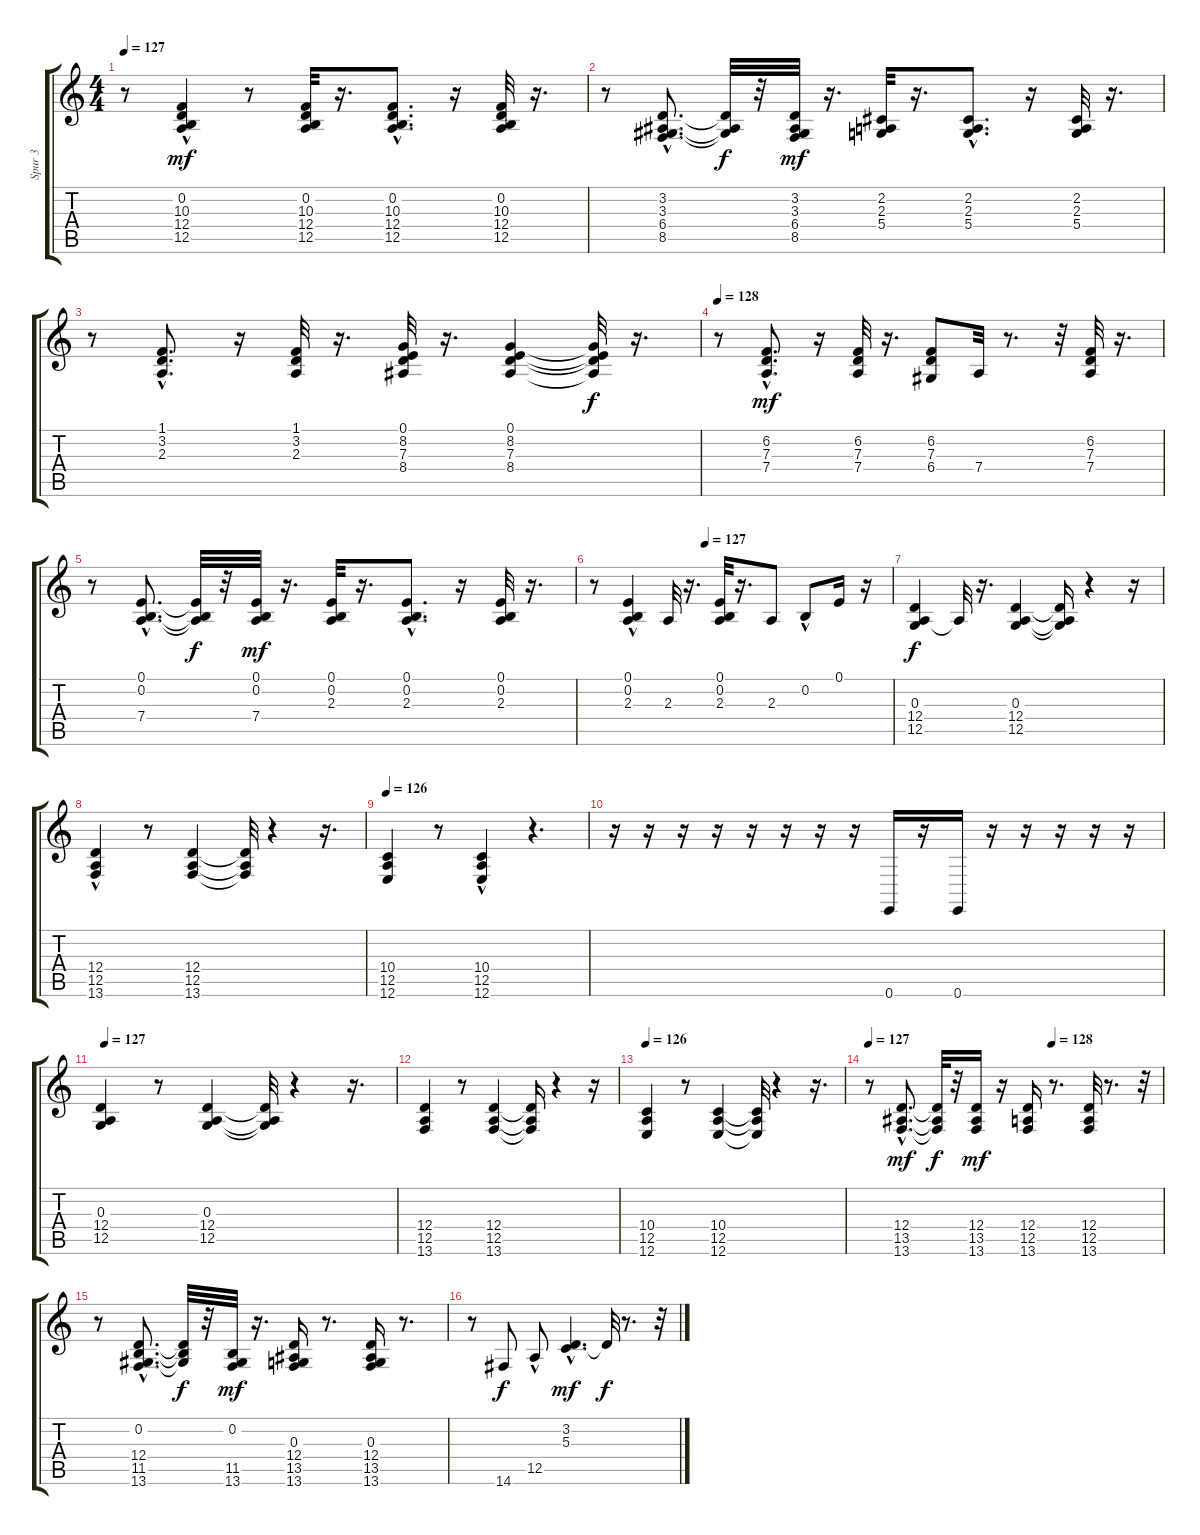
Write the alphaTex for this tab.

\track ("Spur 3" "Spur 3") {instrument stringensemble2}
\staff {score tabs}
\tuning (E4 B3 G3 D3 A2 E2) {hide}
\ts (4 4)
\tempo 127
\clef g2
\ks c
r.8{dy mf} (0.2 10.3 12.4{hac} 12.5).4 r.8 (0.2 10.3 12.4 12.5).32 r.16{d} (0.2{hac} 10.3{hac} 12.4{hac} 12.5{hac}).8{d} r.16 (0.2 10.3 12.4 12.5).32 r.16{d} |
r.8 (3.2{hac} 3.3{hac} 6.4{hac} 8.5{hac}).8{d} (3.2{t} 3.3{t} 6.4{t}).32{dy f} r.32 (3.2 3.3 6.4 8.5).32{dy mf} r.16{d} (2.2 2.3 5.4).32 r.16{d} (2.2{hac} 2.3{hac} 5.4{hac}).8{d} r.16 (2.2 2.3 5.4).32 r.16{d} |
r.8 (1.1{hac} 3.2{hac} 2.3{hac}).8{d} r.16 (1.1 3.2 2.3).32 r.16{d} (0.1 8.2 7.3 8.4).32 r.16{d} (0.1 8.2 7.3 8.4).4 (0.1{t} 8.2{t} 7.3{t} 8.4{t}).32{dy f} r.16{d} |
\tempo 128
r.8 (6.2 7.3 7.4{hac}).8{d dy mf} r.16 (6.2 7.3 7.4).32 r.16{d} (6.2 7.3 6.4).8 7.4.32 r.8{d} r.32 (6.2 7.3 7.4).32 r.16{d} |
r.8 (0.1{hac} 0.2{hac} 7.4{hac}).8{d} (0.1{t} 0.2{t} 7.4{t}).32{dy f} r.32 (0.1 0.2 7.4).32{dy mf} r.16{d} (0.1 0.2 2.3).32 r.16{d} (0.1{hac} 0.2{hac} 2.3).8{d} r.16 (0.1 0.2 2.3).32 r.16{d} |
\tempo (127 0.375)
r.8 (0.1 0.2 2.3{hac}).4 2.3.32 r.16{d} (0.1 0.2 2.3).32 r.16{d} 2.3.8 0.2{hac}.8 0.1.16 r.16 |
(0.3 12.4 12.5).4{dy f} 12.5{t}.32 r.16{d} (0.3 12.4 12.5).4 (0.3{t} 12.4{t} 12.5{t}).16 r.4 r.16 |
(12.4 12.5 13.6{hac}).4 r.8 (12.4 12.5 13.6).4 (12.4{t} 12.5{t} 13.6{t}).32 r.4 r.16{d} |
\tempo 126
(10.4 12.5 12.6).4 r.8 (10.4{hac} 12.5 12.6).4 r.4{d} |
r.16{instrument acousticguitarsteel} r.16 r.16 r.16 r.16 r.16 r.16 r.16 0.6.16 r.16 0.6.16 r.16 r.16 r.16 r.16 r.16 |
\tempo 127
(0.3 12.4 12.5).4{instrument electricguitarclean} r.8 (0.3 12.4 12.5).4 (0.3{t} 12.4{t} 12.5{t}).32 r.4 r.16{d} |
(12.4 12.5 13.6).4 r.8 (12.4 12.5 13.6).4 (12.4{t} 12.5{t} 13.6{t}).16 r.4 r.16 |
\tempo 126
(10.4 12.5 12.6).4 r.8 (10.4 12.5 12.6).4 (10.4{t} 12.5{t} 12.6{t}).32 r.4 r.16{d} |
\tempo 127
\tempo (128 0.625)
r.8 (12.4{hac} 13.5{hac} 13.6{hac}).8{d dy mf} (12.4{t} 13.5{t} 13.6{t}).32{dy f} r.32 (12.4 13.5 13.6).16{dy mf} r.16 (12.4 12.5 13.6).16 r.8{d} (12.4 12.5 13.6).32 r.8{d} r.32 |
r.8 (0.2{hac} 12.4{hac} 11.5{hac} 13.6{hac}).8{d} (0.2{t} 12.4{t} 11.5{t}).32{dy f} r.32 (0.2 11.5 13.6).32{dy mf} r.16{d} (0.3 12.4 13.5 13.6).16 r.8{d} (0.3 12.4 13.5 13.6).16 r.8{d} |
r.8 14.6.8{dy f} 12.5{hac}.8 (3.2{hac} 5.3).4{d dy mf} 3.2{t}.32{dy f} r.8{d} r.32
